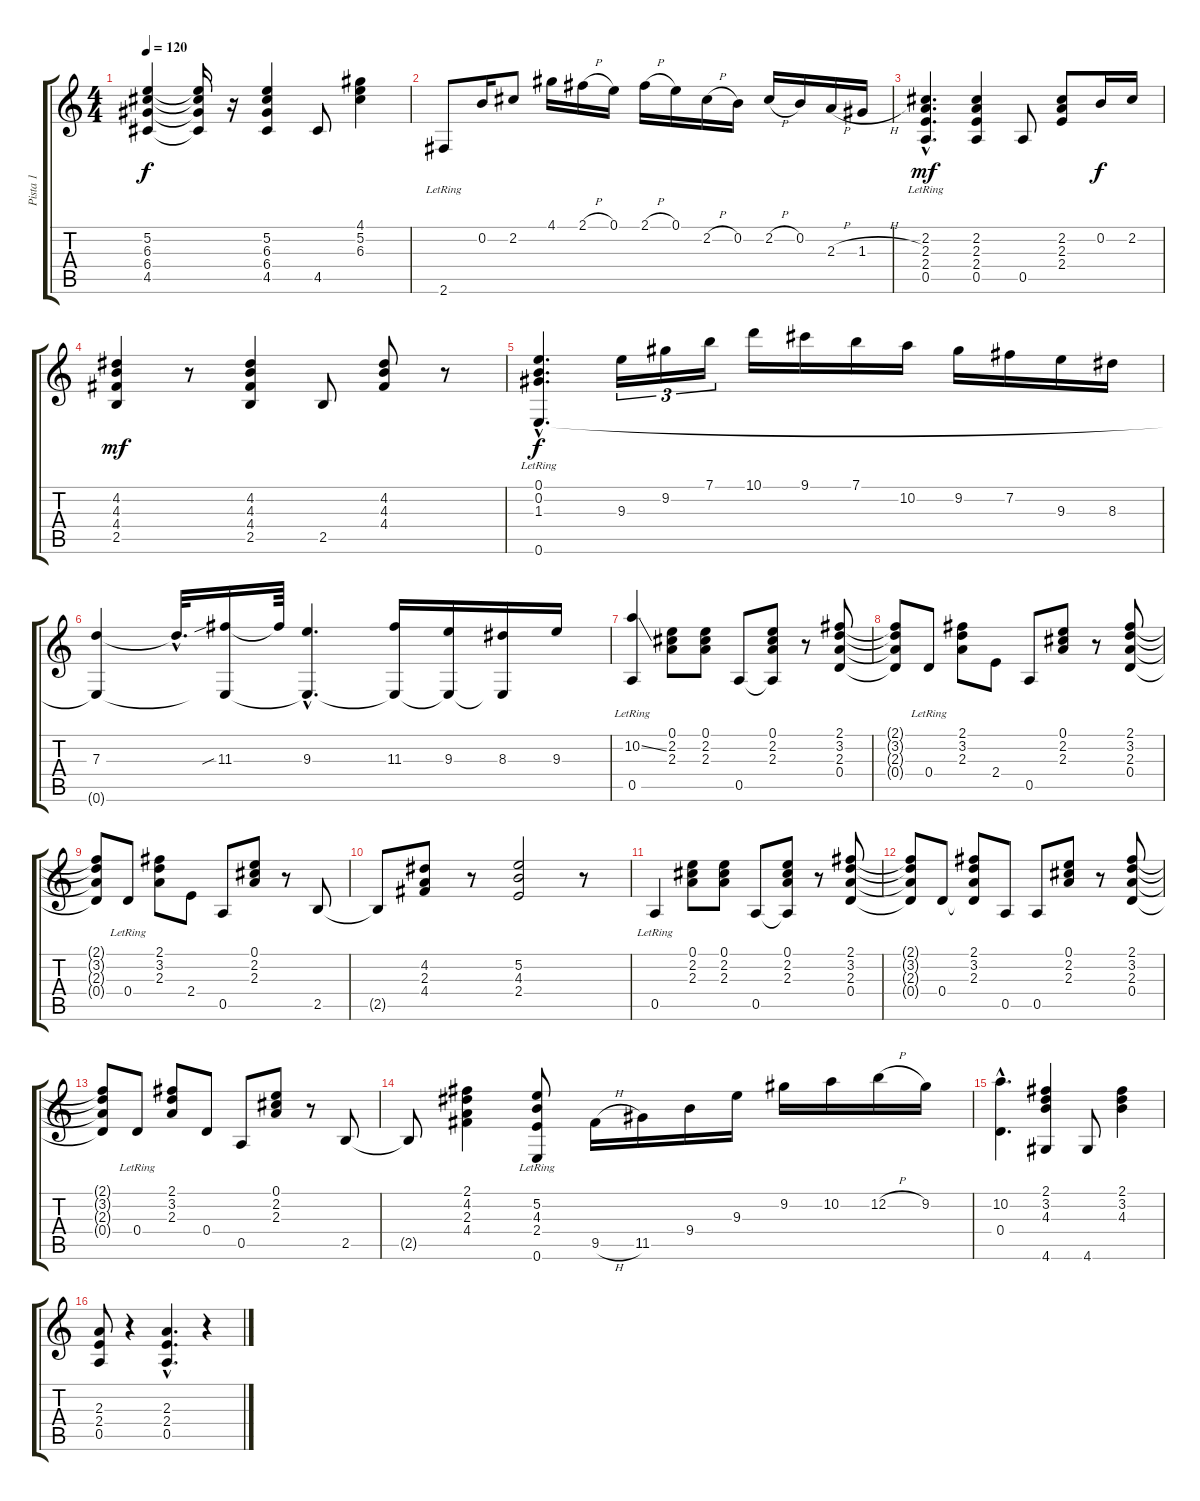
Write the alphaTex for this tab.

\track ("Pista 1" "Pista 1") {instrument acousticguitarnylon}
\staff {score tabs}
\tuning (E4 B3 G3 D3 A2 E2) {hide}
\ts (4 4)
\tempo 120
\clef g2
\ks c
(5.2 6.3 6.4 4.5).4{dy f} (5.2{t} 6.3{t} 6.4{t} 4.5{t}).16 r.16 (5.2 6.3 6.4 4.5).4 4.5.8 (4.1 5.2 6.3).4 |
2.6{lr}.8 0.2.16 2.2.8 4.1.16 2.1{h}.16 0.1.16 2.1{h}.16 0.1.16 2.2{h}.16 0.2.16 2.2{h}.16 0.2.16 2.3{h}.16 1.3{h}.16 |
(2.2{hac} 2.3{hac} 2.4{hac} 0.5{hac lr}).4{d dy mf} (2.2 2.3 2.4 0.5).4 0.5.8 (2.2 2.3 2.4).8 0.2.16{dy f} 2.2.16 |
(4.2 4.3 4.4 2.5).4{dy mf} r.8 (4.2 4.3 4.4 2.5).4 2.5.8 (4.2 4.3 4.4).8 r.8 |
(0.1{hac} 0.2{hac} 1.3{hac} 0.6{hac lr}).4{d dy f} 9.3.16{tu (3 2)} 9.2.16{tu (3 2)} 7.1.16{tu (3 2)} 10.1.16 9.1.16 7.1.16 10.2.16 9.2.16 7.2.16 9.3.16 8.3.16 |
(7.3 0.6{t}).4 7.3{hac t}.32{d} (11.3{sib} 0.6{t}).16 11.3{t}.64 (9.3{hac} 0.6{hac t}).4{d} (11.3 0.6{t}).16 (9.3 0.6{t}).16 (8.3 0.6{t}).16 9.3.16 |
(10.2{ss} 0.5{lr}).4 (0.1 2.2 2.3).8 (0.1 2.2 2.3).8 0.5.8 (0.1 2.2 2.3 0.5{t}).8 r.8 (2.1 3.2 2.3 0.4).8 |
(2.1{t} 3.2{t} 2.3{t} 0.4{t}).8 0.4{lr}.8 (2.1 3.2 2.3).8 2.4.8 0.5.8 (0.1 2.2 2.3).8 r.8 (2.1 3.2 2.3 0.4).8 |
(2.1{t} 3.2{t} 2.3{t} 0.4{t}).8 0.4{lr}.8 (2.1 3.2 2.3).8 2.4.8 0.5.8 (0.1 2.2 2.3).8 r.8 2.5.8 |
2.5{t}.8 (4.2 2.3 4.4).8 r.8 (5.2 4.3 2.4).2 r.8 |
0.5{lr}.4 (0.1 2.2 2.3).8 (0.1 2.2 2.3).8 0.5.8 (0.1 2.2 2.3 0.5{t}).8 r.8 (2.1 3.2 2.3 0.4).8 |
(2.1{t} 3.2{t} 2.3{t} 0.4{t}).8 0.4.8 (2.1 3.2 2.3 0.4{t}).8 0.5.8 0.5.8 (0.1 2.2 2.3).8 r.8 (2.1 3.2 2.3 0.4).8 |
(2.1{t} 3.2{t} 2.3{t} 0.4{t}).8 0.4{lr}.8 (2.1 3.2 2.3).8 0.4.8 0.5.8 (0.1 2.2 2.3).8 r.8 2.5.8 |
2.5{t}.8 (2.1 4.2 2.3 4.4).4 (5.2 4.3 2.4 0.6{lr}).8 9.5{h}.16 11.5.16 9.4.16 9.3.16 9.2.16 10.2.16 12.2{h}.16 9.2.16 |
(10.2{hac} 0.4{hac}).4{d} (2.1 3.2 4.3 4.6).4 4.6.8 (2.1 3.2 4.3).4 |
(2.3 2.4 0.5).8 r.4 (2.3{hac} 2.4{hac} 0.5{hac}).4{d} r.4
